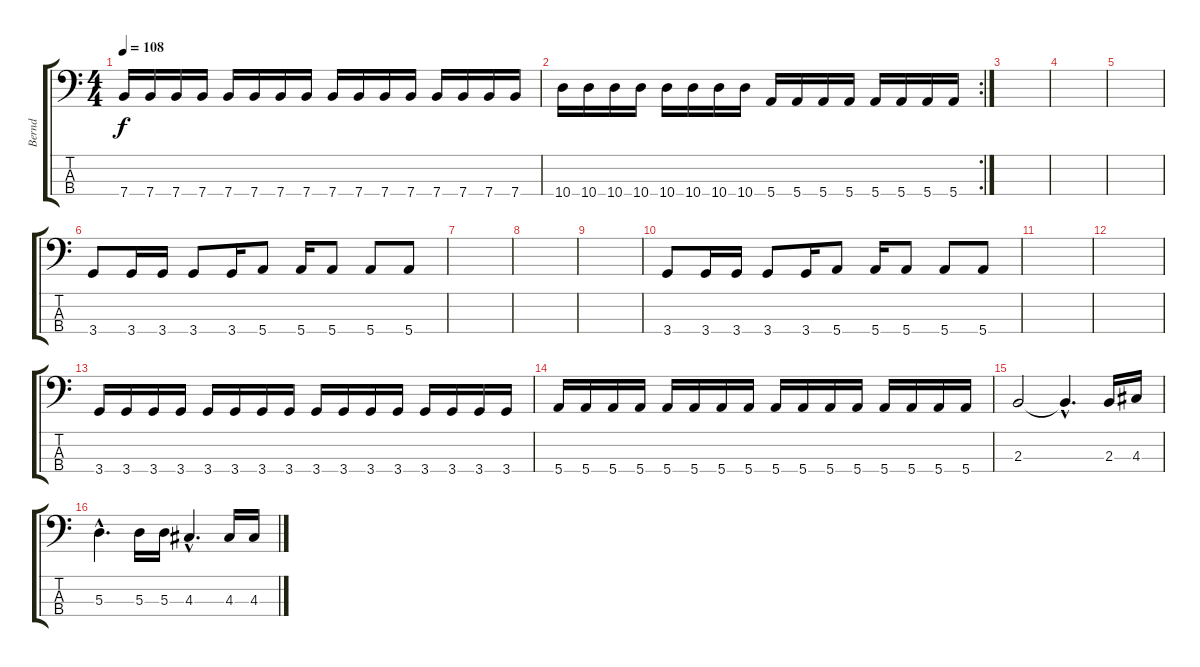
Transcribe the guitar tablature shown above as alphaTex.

\track ("Bernd" "Bernd") {instrument electricbassfinger}
\staff {score tabs}
\tuning (G2 D2 A1 E1) {hide}
\ts (4 4)
\tempo 108
\clef f4
\ks c
7.4.16{dy f} 7.4.16 7.4.16 7.4.16 7.4.16 7.4.16 7.4.16 7.4.16 7.4.16 7.4.16 7.4.16 7.4.16 7.4.16 7.4.16 7.4.16 7.4.16 |
\rc 2
10.4.16 10.4.16 10.4.16 10.4.16 10.4.16 10.4.16 10.4.16 10.4.16 5.4.16 5.4.16 5.4.16 5.4.16 5.4.16 5.4.16 5.4.16 5.4.16 |
|
|
|
3.4.8 3.4.16 3.4.16 3.4.8 3.4.16 5.4.8 5.4.16 5.4.8 5.4.8 5.4.8 |
|
|
|
3.4.8 3.4.16 3.4.16 3.4.8 3.4.16 5.4.8 5.4.16 5.4.8 5.4.8 5.4.8 |
|
|
3.4.16 3.4.16 3.4.16 3.4.16 3.4.16 3.4.16 3.4.16 3.4.16 3.4.16 3.4.16 3.4.16 3.4.16 3.4.16 3.4.16 3.4.16 3.4.16 |
5.4.16 5.4.16 5.4.16 5.4.16 5.4.16 5.4.16 5.4.16 5.4.16 5.4.16 5.4.16 5.4.16 5.4.16 5.4.16 5.4.16 5.4.16 5.4.16 |
2.3.2 2.3{hac t}.4{d} 2.3.16 4.3.16 |
5.3{hac}.4{d} 5.3.16 5.3.16 4.3{hac}.4{d} 4.3.16 4.3.16
